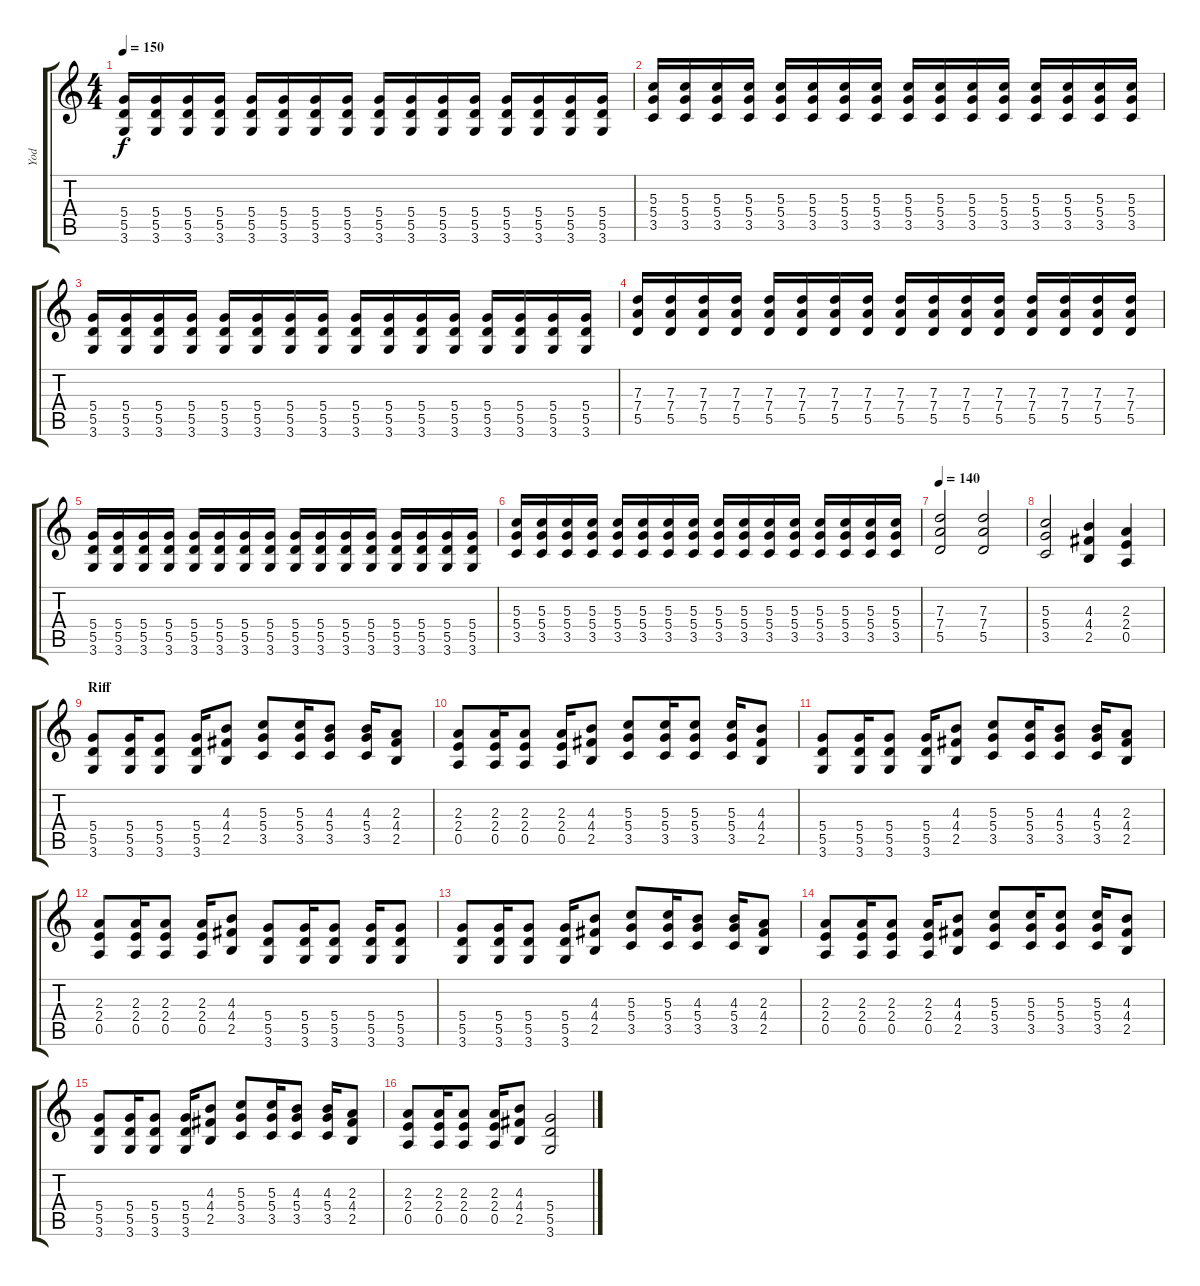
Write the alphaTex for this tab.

\track ("Yod" "Yod") {instrument distortionguitar}
\staff {score tabs}
\tuning (E4 B3 G3 D3 A2 E2) {hide}
\ts (4 4)
\tempo 150
\clef g2
\ks c
(5.4 5.5 3.6).16{dy f instrument distortionguitar} (5.4 5.5 3.6).16 (5.4 5.5 3.6).16 (5.4 5.5 3.6).16 (5.4 5.5 3.6).16 (5.4 5.5 3.6).16 (5.4 5.5 3.6).16 (5.4 5.5 3.6).16 (5.4 5.5 3.6).16 (5.4 5.5 3.6).16 (5.4 5.5 3.6).16 (5.4 5.5 3.6).16 (5.4 5.5 3.6).16 (5.4 5.5 3.6).16 (5.4 5.5 3.6).16 (5.4 5.5 3.6).16 |
(5.3 5.4 3.5).16 (5.3 5.4 3.5).16 (5.3 5.4 3.5).16 (5.3 5.4 3.5).16 (5.3 5.4 3.5).16 (5.3 5.4 3.5).16 (5.3 5.4 3.5).16 (5.3 5.4 3.5).16 (5.3 5.4 3.5).16 (5.3 5.4 3.5).16 (5.3 5.4 3.5).16 (5.3 5.4 3.5).16 (5.3 5.4 3.5).16 (5.3 5.4 3.5).16 (5.3 5.4 3.5).16 (5.3 5.4 3.5).16 |
(5.4 5.5 3.6).16 (5.4 5.5 3.6).16 (5.4 5.5 3.6).16 (5.4 5.5 3.6).16 (5.4 5.5 3.6).16 (5.4 5.5 3.6).16 (5.4 5.5 3.6).16 (5.4 5.5 3.6).16 (5.4 5.5 3.6).16 (5.4 5.5 3.6).16 (5.4 5.5 3.6).16 (5.4 5.5 3.6).16 (5.4 5.5 3.6).16 (5.4 5.5 3.6).16 (5.4 5.5 3.6).16 (5.4 5.5 3.6).16 |
(7.3 7.4 5.5).16 (7.3 7.4 5.5).16 (7.3 7.4 5.5).16 (7.3 7.4 5.5).16 (7.3 7.4 5.5).16 (7.3 7.4 5.5).16 (7.3 7.4 5.5).16 (7.3 7.4 5.5).16 (7.3 7.4 5.5).16 (7.3 7.4 5.5).16 (7.3 7.4 5.5).16 (7.3 7.4 5.5).16 (7.3 7.4 5.5).16 (7.3 7.4 5.5).16 (7.3 7.4 5.5).16 (7.3 7.4 5.5).16 |
(5.4 5.5 3.6).16 (5.4 5.5 3.6).16 (5.4 5.5 3.6).16 (5.4 5.5 3.6).16 (5.4 5.5 3.6).16 (5.4 5.5 3.6).16 (5.4 5.5 3.6).16 (5.4 5.5 3.6).16 (5.4 5.5 3.6).16 (5.4 5.5 3.6).16 (5.4 5.5 3.6).16 (5.4 5.5 3.6).16 (5.4 5.5 3.6).16 (5.4 5.5 3.6).16 (5.4 5.5 3.6).16 (5.4 5.5 3.6).16 |
(5.3 5.4 3.5).16 (5.3 5.4 3.5).16 (5.3 5.4 3.5).16 (5.3 5.4 3.5).16 (5.3 5.4 3.5).16 (5.3 5.4 3.5).16 (5.3 5.4 3.5).16 (5.3 5.4 3.5).16 (5.3 5.4 3.5).16 (5.3 5.4 3.5).16 (5.3 5.4 3.5).16 (5.3 5.4 3.5).16 (5.3 5.4 3.5).16 (5.3 5.4 3.5).16 (5.3 5.4 3.5).16 (5.3 5.4 3.5).16 |
\tempo 140
(7.3 7.4 5.5).2 (7.3 7.4 5.5).2 |
(5.3 5.4 3.5).2 (4.3 4.4 2.5).4 (2.3 2.4 0.5).4 |
\section ("" "Riff")
(5.4 5.5 3.6).8{volume 12} (5.4 5.5 3.6).16 (5.4 5.5 3.6).8 (5.4 5.5 3.6).16 (4.3 4.4 2.5).8 (5.3 5.4 3.5).8 (5.3 5.4 3.5).16 (4.3 5.4 3.5).8 (4.3 5.4 3.5).16 (2.3 4.4 2.5).8 |
(2.3 2.4 0.5).8 (2.3 2.4 0.5).16 (2.3 2.4 0.5).8 (2.3 2.4 0.5).16 (4.3 4.4 2.5).8 (5.3 5.4 3.5).8 (5.3 5.4 3.5).16 (5.3 5.4 3.5).8 (5.3 5.4 3.5).16 (4.3 4.4 2.5).8 |
(5.4 5.5 3.6).8 (5.4 5.5 3.6).16 (5.4 5.5 3.6).8 (5.4 5.5 3.6).16 (4.3 4.4 2.5).8 (5.3 5.4 3.5).8 (5.3 5.4 3.5).16 (4.3 5.4 3.5).8 (4.3 5.4 3.5).16 (2.3 4.4 2.5).8 |
(2.3 2.4 0.5).8 (2.3 2.4 0.5).16 (2.3 2.4 0.5).8 (2.3 2.4 0.5).16 (4.3 4.4 2.5).8 (5.4 5.5 3.6).8 (5.4 5.5 3.6).16 (5.4 5.5 3.6).8 (5.4 5.5 3.6).16 (5.4 5.5 3.6).8 |
(5.4 5.5 3.6).8 (5.4 5.5 3.6).16 (5.4 5.5 3.6).8 (5.4 5.5 3.6).16 (4.3 4.4 2.5).8 (5.3 5.4 3.5).8 (5.3 5.4 3.5).16 (4.3 5.4 3.5).8 (4.3 5.4 3.5).16 (2.3 4.4 2.5).8 |
(2.3 2.4 0.5).8 (2.3 2.4 0.5).16 (2.3 2.4 0.5).8 (2.3 2.4 0.5).16 (4.3 4.4 2.5).8 (5.3 5.4 3.5).8 (5.3 5.4 3.5).16 (5.3 5.4 3.5).8 (5.3 5.4 3.5).16 (4.3 4.4 2.5).8 |
(5.4 5.5 3.6).8 (5.4 5.5 3.6).16 (5.4 5.5 3.6).8 (5.4 5.5 3.6).16 (4.3 4.4 2.5).8 (5.3 5.4 3.5).8 (5.3 5.4 3.5).16 (4.3 5.4 3.5).8 (4.3 5.4 3.5).16 (2.3 4.4 2.5).8 |
(2.3 2.4 0.5).8 (2.3 2.4 0.5).16 (2.3 2.4 0.5).8 (2.3 2.4 0.5).16 (4.3 4.4 2.5).8 (5.4 5.5 3.6).2
